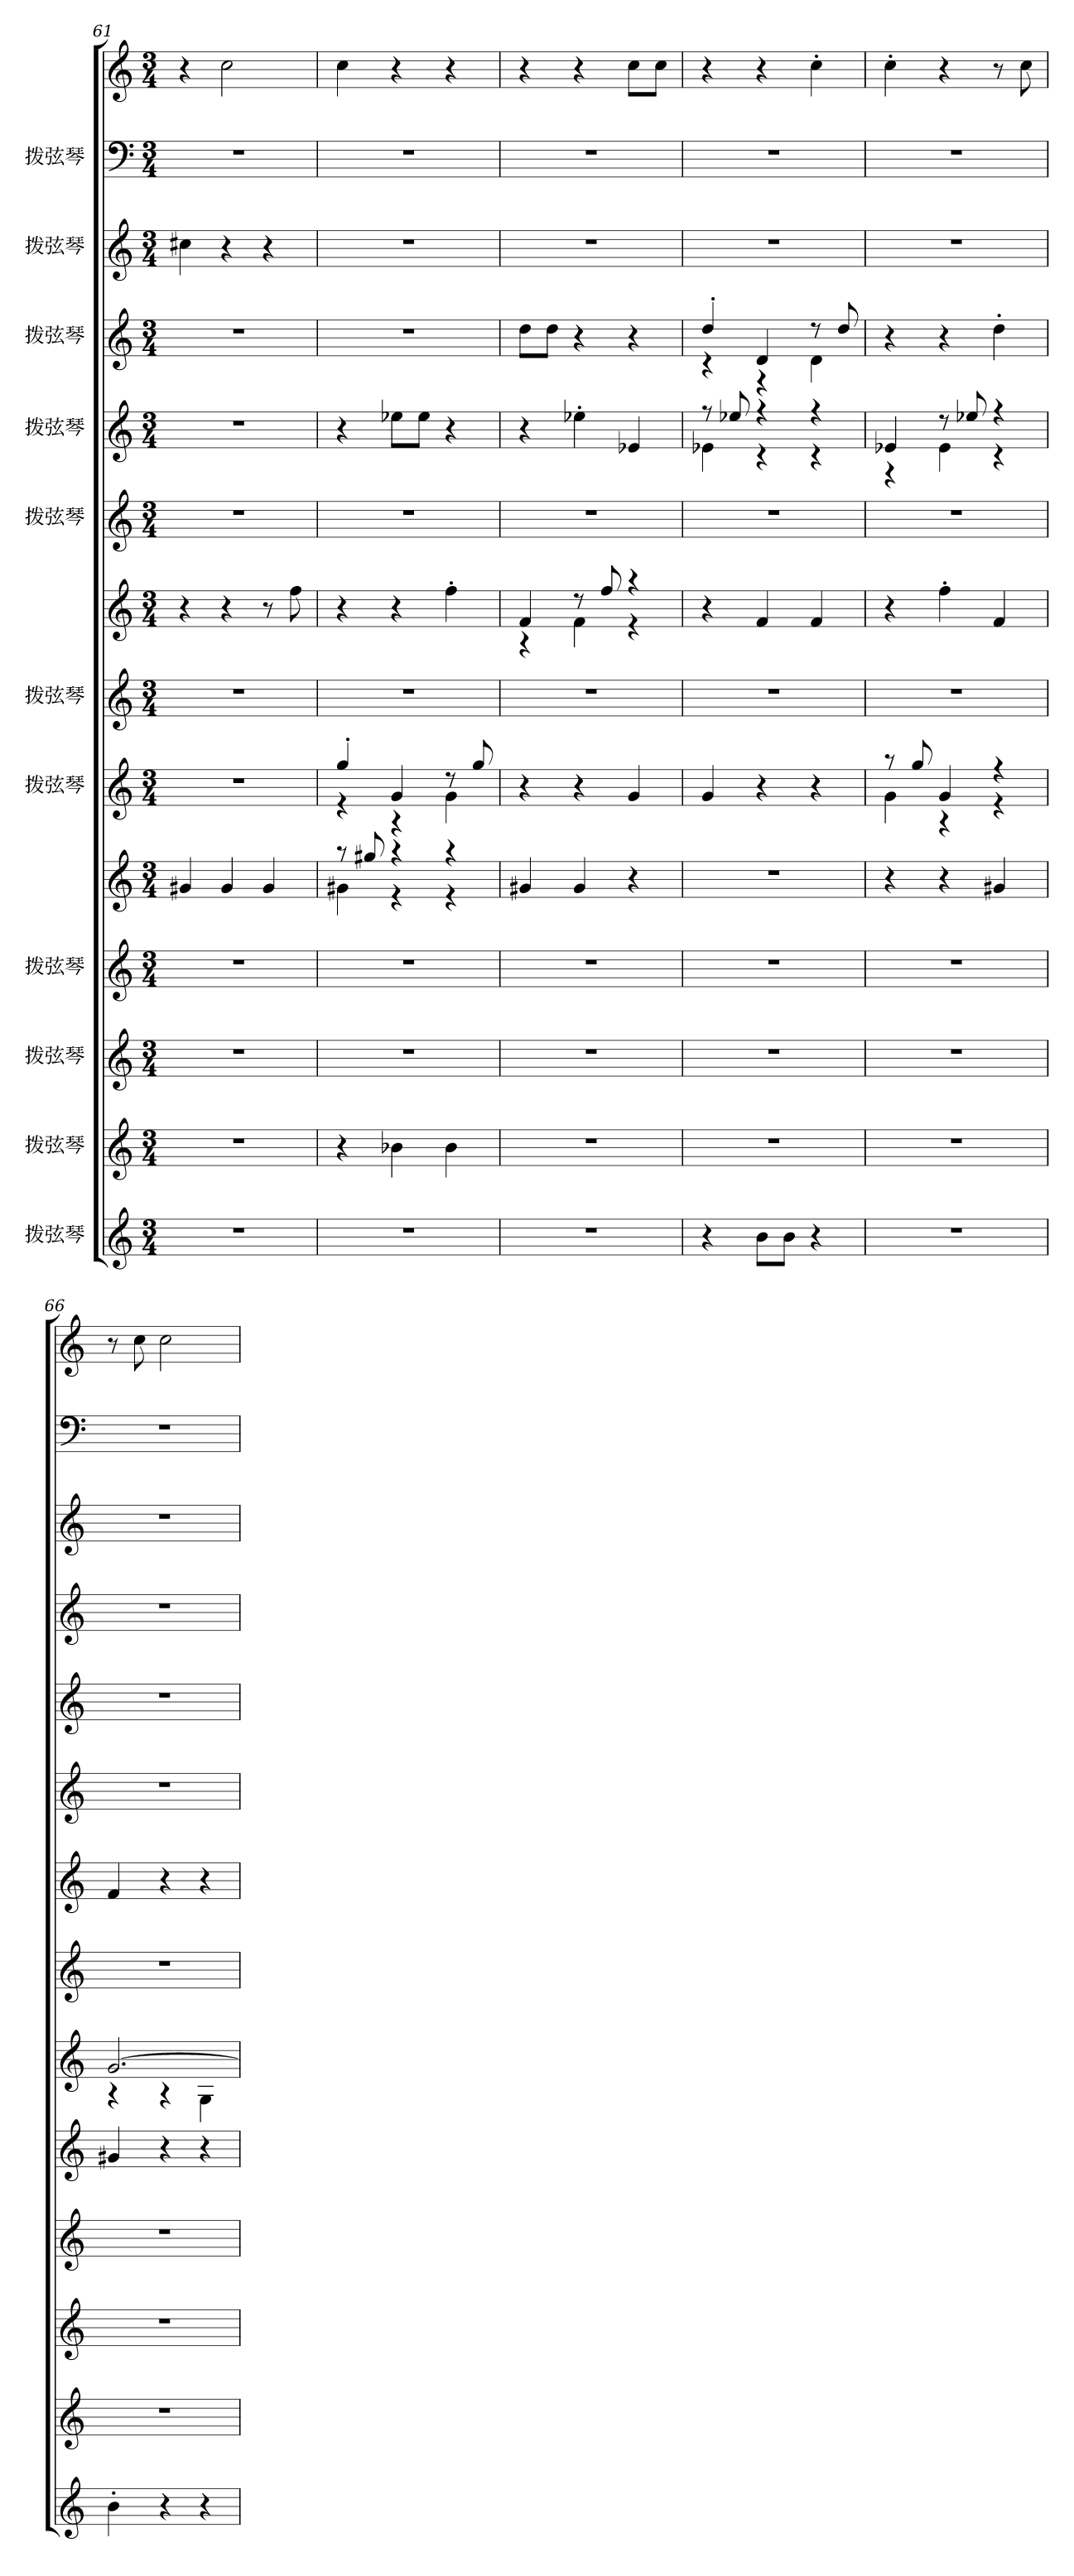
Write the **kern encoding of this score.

**kern	**kern	**kern	**kern	**kern	**kern	**kern	**kern	**kern	**kern	**kern	**kern	**kern	**kern
*part11	*part10	*part9	*part8	*part8	*part7	*part6	*part6	*part5	*part4	*part3	*part2	*part1	*part1
*staff14	*staff13	*staff12	*staff11	*staff10	*staff9	*staff8	*staff7	*staff6	*staff5	*staff4	*staff3	*staff2	*staff1
*I"拨弦琴	*I"拨弦琴	*I"拨弦琴	*I"拨弦琴	*	*I"拨弦琴	*I"拨弦琴	*	*I"拨弦琴	*I"拨弦琴	*I"拨弦琴	*I"拨弦琴	*I"拨弦琴	*
*clefG2	*clefG2	*clefG2	*clefG2	*clefG2	*clefG2	*clefG2	*clefG2	*clefG2	*clefG2	*clefG2	*clefG2	*clefF4	*clefG2
*k[]	*k[]	*k[]	*k[]	*k[]	*k[]	*k[]	*k[]	*k[]	*k[]	*k[]	*k[]	*k[]	*k[]
*M3/4	*M3/4	*M3/4	*M3/4	*M3/4	*M3/4	*M3/4	*M3/4	*M3/4	*M3/4	*M3/4	*M3/4	*M3/4	*M3/4
=61	=61	=61	=61	=61	=61	=61	=61	=61	=61	=61	=61	=61	=61
2.r	2.r	2.r	2.r	4g#X/	2.r	2.r	4r	2.r	2.r	2.r	4cc#X\	2.r	4r
.	.	.	.	4g#/	.	.	4r	.	.	.	4r	.	2cc\
.	.	.	.	4g#/	.	.	8r	.	.	.	4r	.	.
.	.	.	.	.	.	.	8ff\	.	.	.	.	.	.
=62	=62	=62	=62	=62	=62	=62	=62	=62	=62	=62	=62	=62	=62
*	*	*	*	*^	*^	*	*	*	*	*	*	*	*
2.r	4r	2.r	2.r	8r	4g#X\	4gg'/	4r	2.r	4r	2.r	4r	2.r	2.r	2.r	4cc\
.	.	.	.	8gg#X/	.	.	.	.	.	.	.	.	.	.	.
.	4b-X\	.	.	4r	4r	4g/	4r	.	4r	.	8ee-X\L	.	.	.	4r
.	.	.	.	.	.	.	.	.	.	.	8ee-\J	.	.	.	.
.	4b-\	.	.	4r	4r	8r	4g\	.	4ff'\	.	4r	.	.	.	4r
.	.	.	.	.	.	8gg/	.	.	.	.	.	.	.	.	.
*	*	*	*	*v	*v	*	*	*	*	*	*	*	*	*	*
*	*	*	*	*	*v	*v	*	*	*	*	*	*	*	*
=63	=63	=63	=63	=63	=63	=63	=63	=63	=63	=63	=63	=63	=63
*	*	*	*	*	*	*	*^	*	*	*	*	*	*
2.r	2.r	2.r	2.r	4g#X/	4r	2.r	4f/	4r	2.r	4r	8dd\L	2.r	2.r	4r
.	.	.	.	.	.	.	.	.	.	.	8dd\J	.	.	.
.	.	.	.	4g#/	4r	.	8r	4f\	.	4ee-X'\	4r	.	.	4r
.	.	.	.	.	.	.	8ff/	.	.	.	.	.	.	.
.	.	.	.	4r	4g/	.	4r	4r	.	4e-X/	4r	.	.	8cc\L
.	.	.	.	.	.	.	.	.	.	.	.	.	.	8cc\J
*	*	*	*	*	*	*	*v	*v	*	*	*	*	*	*
!!LO:PB:g=z
=64	=64	=64	=64	=64	=64	=64	=64	=64	=64	=64	=64	=64	=64
*	*	*	*	*	*	*	*	*	*^	*^	*	*	*
4r	2.r	2.r	2.r	2.r	4g/	2.r	4r	2.r	8r	4e-X\	4dd'/	4r	2.r	2.r	4r
.	.	.	.	.	.	.	.	.	8ee-X/	.	.	.	.	.	.
8b\L	.	.	.	.	4r	.	4f/	.	4r	4r	4d/	4r	.	.	4r
8b\J	.	.	.	.	.	.	.	.	.	.	.	.	.	.	.
4r	.	.	.	.	4r	.	4f/	.	4r	4r	8r	4d\	.	.	4cc'\
.	.	.	.	.	.	.	.	.	.	.	8dd/	.	.	.	.
*	*	*	*	*	*	*	*	*	*	*	*v	*v	*	*	*
=65	=65	=65	=65	=65	=65	=65	=65	=65	=65	=65	=65	=65	=65	=65
*	*	*	*	*	*^	*	*	*	*	*	*	*	*	*
2.r	2.r	2.r	2.r	4r	8r	4g\	2.r	4r	2.r	4e-X/	4r	4r	2.r	2.r	4cc'\
.	.	.	.	.	8gg/	.	.	.	.	.	.	.	.	.	.
.	.	.	.	4r	4g/	4r	.	4ff'\	.	8r	4e-\	4r	.	.	4r
.	.	.	.	.	.	.	.	.	.	8ee-X/	.	.	.	.	.
.	.	.	.	4g#X/	4r	4r	.	4f/	.	4r	4r	4dd'\	.	.	8r
.	.	.	.	.	.	.	.	.	.	.	.	.	.	.	8cc\
*	*	*	*	*	*	*	*	*	*	*v	*v	*	*	*	*
=66	=66	=66	=66	=66	=66	=66	=66	=66	=66	=66	=66	=66	=66	=66
4b'\	2.r	2.r	2.r	4g#X/	[2.g/	4r	2.r	4f/	2.r	2.r	2.r	2.r	2.r	8r
.	.	.	.	.	.	.	.	.	.	.	.	.	.	8cc\
4r	.	.	.	4r	.	4r	.	4r	.	.	.	.	.	2cc\
4r	.	.	.	4r	.	4G\	.	4r	.	.	.	.	.	.
*	*	*	*	*	*v	*v	*	*	*	*	*	*	*	*
=	=	=	=	=	=	=	=	=	=	=	=	=	=
*-	*-	*-	*-	*-	*-	*-	*-	*-	*-	*-	*-	*-	*-
